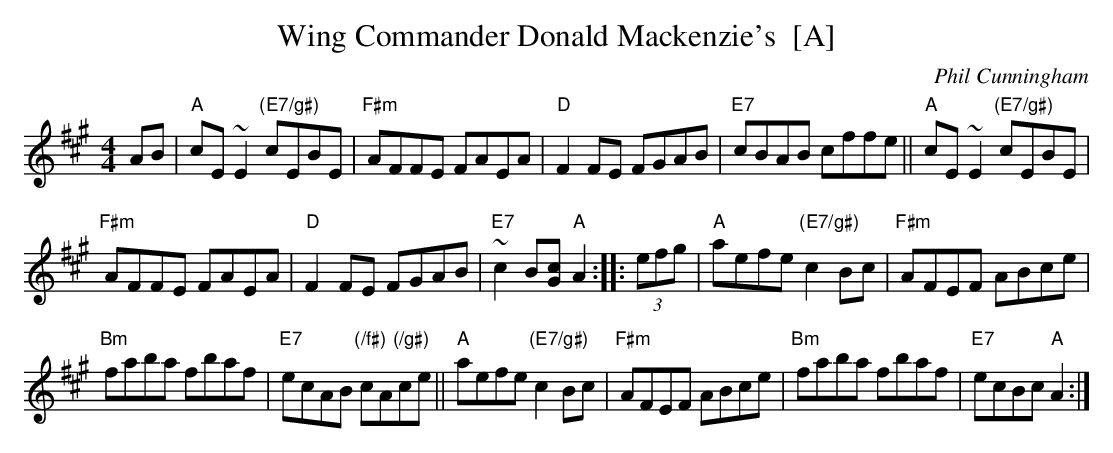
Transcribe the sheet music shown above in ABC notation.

X:1
T: Wing Commander Donald Mackenzie's  [A]
C: Phil Cunningham
M: 4/4
L: 1/8
K: A
AB \
| "A"cE~E2 "(E7/g#)"cEBE | "F#m"AFFE FAEA | "D"F2FE FGAB |\
"E7"cBAB cffe  || "A"cE~E2 "(E7/g#)"cEBE |
"F#m"AFFE FAEA | "D"F2FE FGAB | "E7"~c2B[cG] "A"A2 ::\
(3efg | "A"aefe "(E7/g#)"c2Bc | "F#m"AFEF ABce |
"Bm"faba fbaf | "E7"ecAB "(/f#)"cA"(/g#)"ce || "A"aefe "(E7/g#)"c2Bc |\
"F#m"AFEF ABce | "Bm"faba fbaf | "E7"ecBc "A"A2 :|
